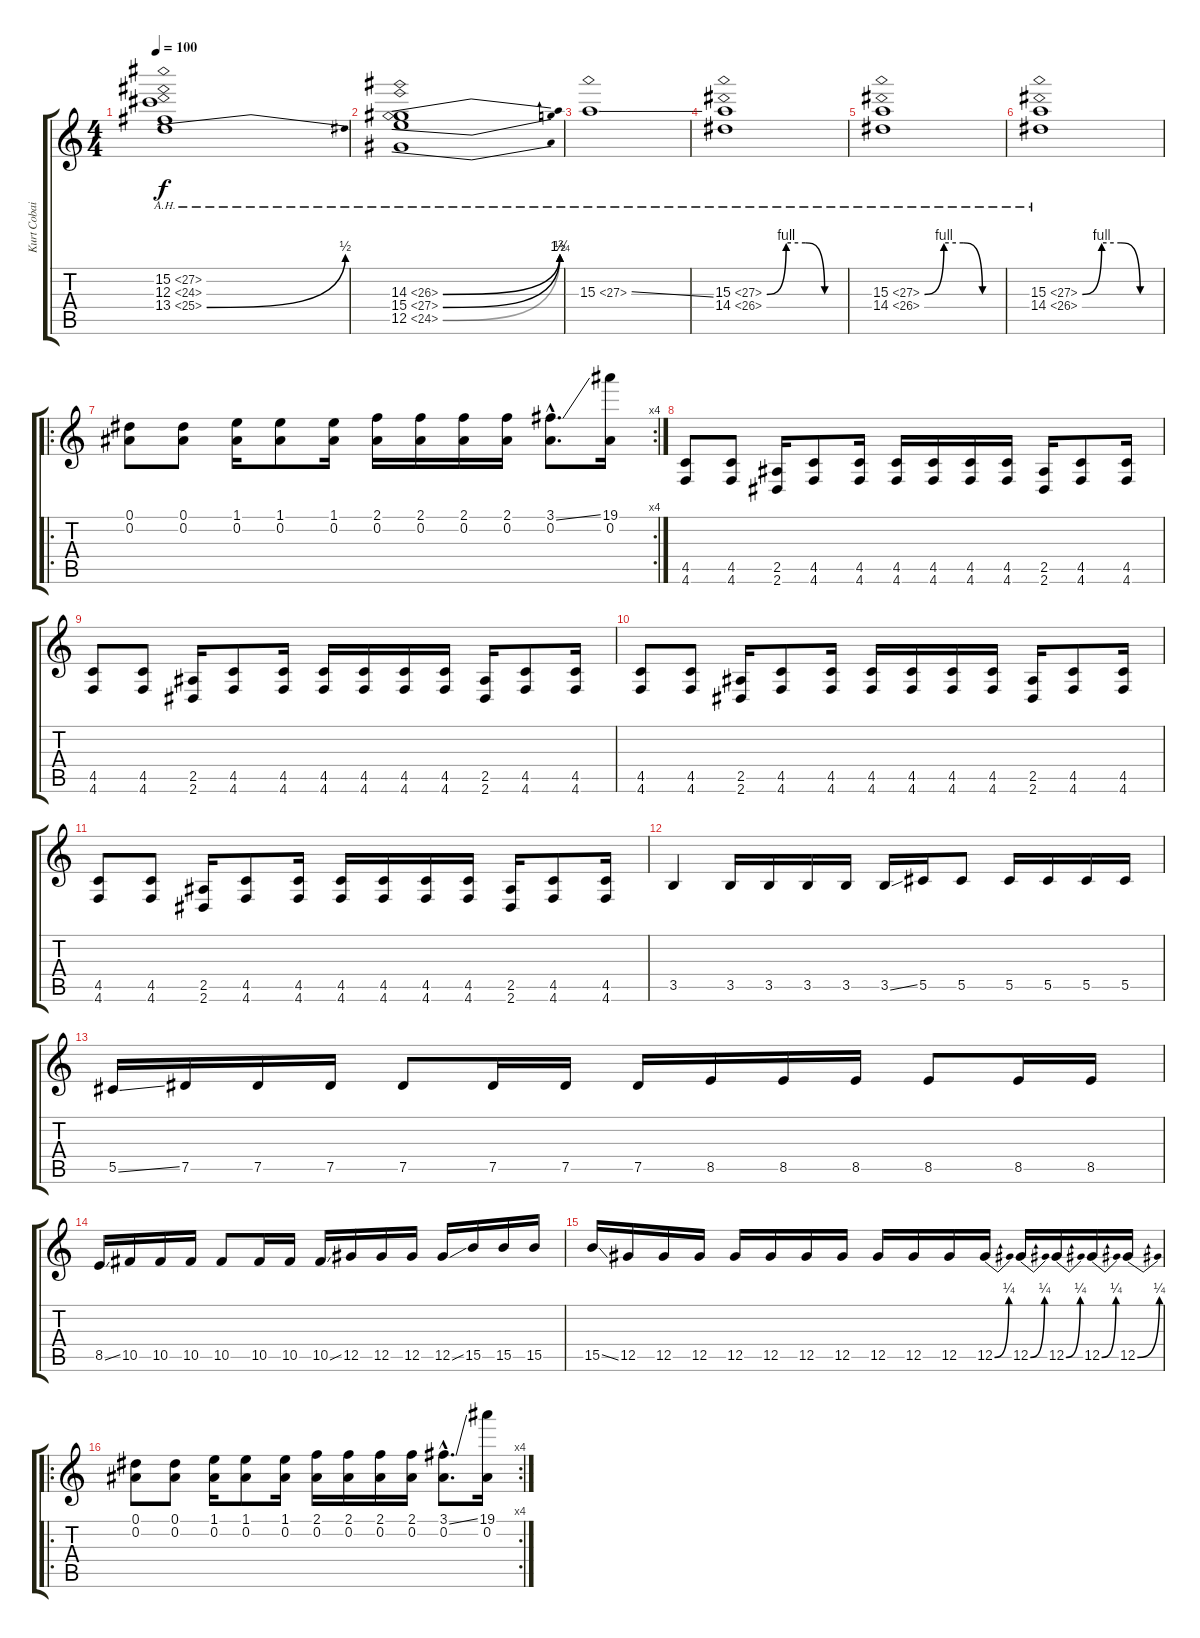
\track ("Kurt Cobain" "Kurt Cobai") {instrument distortionguitar}
\staff {score tabs}
\tuning (Eb4 Bb3 Gb3 Db3 Ab2 Db2) {hide}
\ts (4 4)
\tempo 100
\clef g2
\ks c
(15.2{ah 12} 12.3{ah 12} 13.4{be (bend 0 0 60 2) ah 12}).1{dy f} |
(14.3{be (bend 0 0 60 2) ah 12} 15.4{be (bend 0 0 60 7) ah 12} 12.5{be (bend 0 0 60 2) ah 12}).1 |
15.3{ah 12 ss}.1 |
(15.3{be (custom 0 0 15 4 30 4 45 0 60 0) ah 12} 14.4{ah 12}).1 |
(15.3{be (custom 0 0 15 4 30 4 45 0 60 0) ah 12} 14.4{ah 12}).1 |
(15.3{be (custom 0 0 15 4 30 4 45 0 60 0) ah 12} 14.4{ah 12}).1 |
\ro
\rc 4
(0.1 0.2).8 (0.1 0.2).8 (1.1 0.2).16 (1.1 0.2).8 (1.1 0.2).16 (2.1 0.2).16 (2.1 0.2).16 (2.1 0.2).16 (2.1 0.2).16 (3.1{ss hac} 0.2{hac}).8{d} (19.1 0.2).16 |
(4.5 4.6).8 (4.5 4.6).8 (2.5 2.6).16 (4.5 4.6).8 (4.5 4.6).16 (4.5 4.6).16 (4.5 4.6).16 (4.5 4.6).16 (4.5 4.6).16 (2.5 2.6).16 (4.5 4.6).8 (4.5 4.6).16 |
(4.5 4.6).8 (4.5 4.6).8 (2.5 2.6).16 (4.5 4.6).8 (4.5 4.6).16 (4.5 4.6).16 (4.5 4.6).16 (4.5 4.6).16 (4.5 4.6).16 (2.5 2.6).16 (4.5 4.6).8 (4.5 4.6).16 |
(4.5 4.6).8 (4.5 4.6).8 (2.5 2.6).16 (4.5 4.6).8 (4.5 4.6).16 (4.5 4.6).16 (4.5 4.6).16 (4.5 4.6).16 (4.5 4.6).16 (2.5 2.6).16 (4.5 4.6).8 (4.5 4.6).16 |
(4.5 4.6).8 (4.5 4.6).8 (2.5 2.6).16 (4.5 4.6).8 (4.5 4.6).16 (4.5 4.6).16 (4.5 4.6).16 (4.5 4.6).16 (4.5 4.6).16 (2.5 2.6).16 (4.5 4.6).8 (4.5 4.6).16 |
3.5.4 3.5.16 3.5.16 3.5.16 3.5.16 3.5{ss}.16 5.5.16 5.5.8 5.5.16 5.5.16 5.5.16 5.5.16 |
5.5{ss}.16 7.5.16 7.5.16 7.5.16 7.5.8 7.5.16 7.5.16 7.5.16 8.5.16 8.5.16 8.5.16 8.5.8 8.5.16 8.5.16 |
8.5{ss}.16 10.5.16 10.5.16 10.5.16 10.5.8 10.5.16 10.5.16 10.5{ss}.16 12.5.16 12.5.16 12.5.16 12.5{ss}.16 15.5.16 15.5.16 15.5.16 |
15.5{ss}.16 12.5.16 12.5.16 12.5.16 12.5.16 12.5.16 12.5.16 12.5.16 12.5.16 12.5.16 12.5.16 12.5{be (bend 0 0 60 1)}.16 12.5{be (bend 0 0 60 1)}.16 12.5{be (bend 0 0 60 1)}.16 12.5{be (bend 0 0 60 1)}.16 12.5{be (bend 0 0 60 1)}.16 |
\ro
\rc 4
(0.1 0.2).8 (0.1 0.2).8 (1.1 0.2).16 (1.1 0.2).8 (1.1 0.2).16 (2.1 0.2).16 (2.1 0.2).16 (2.1 0.2).16 (2.1 0.2).16 (3.1{ss hac} 0.2{hac}).8{d} (19.1 0.2).16
